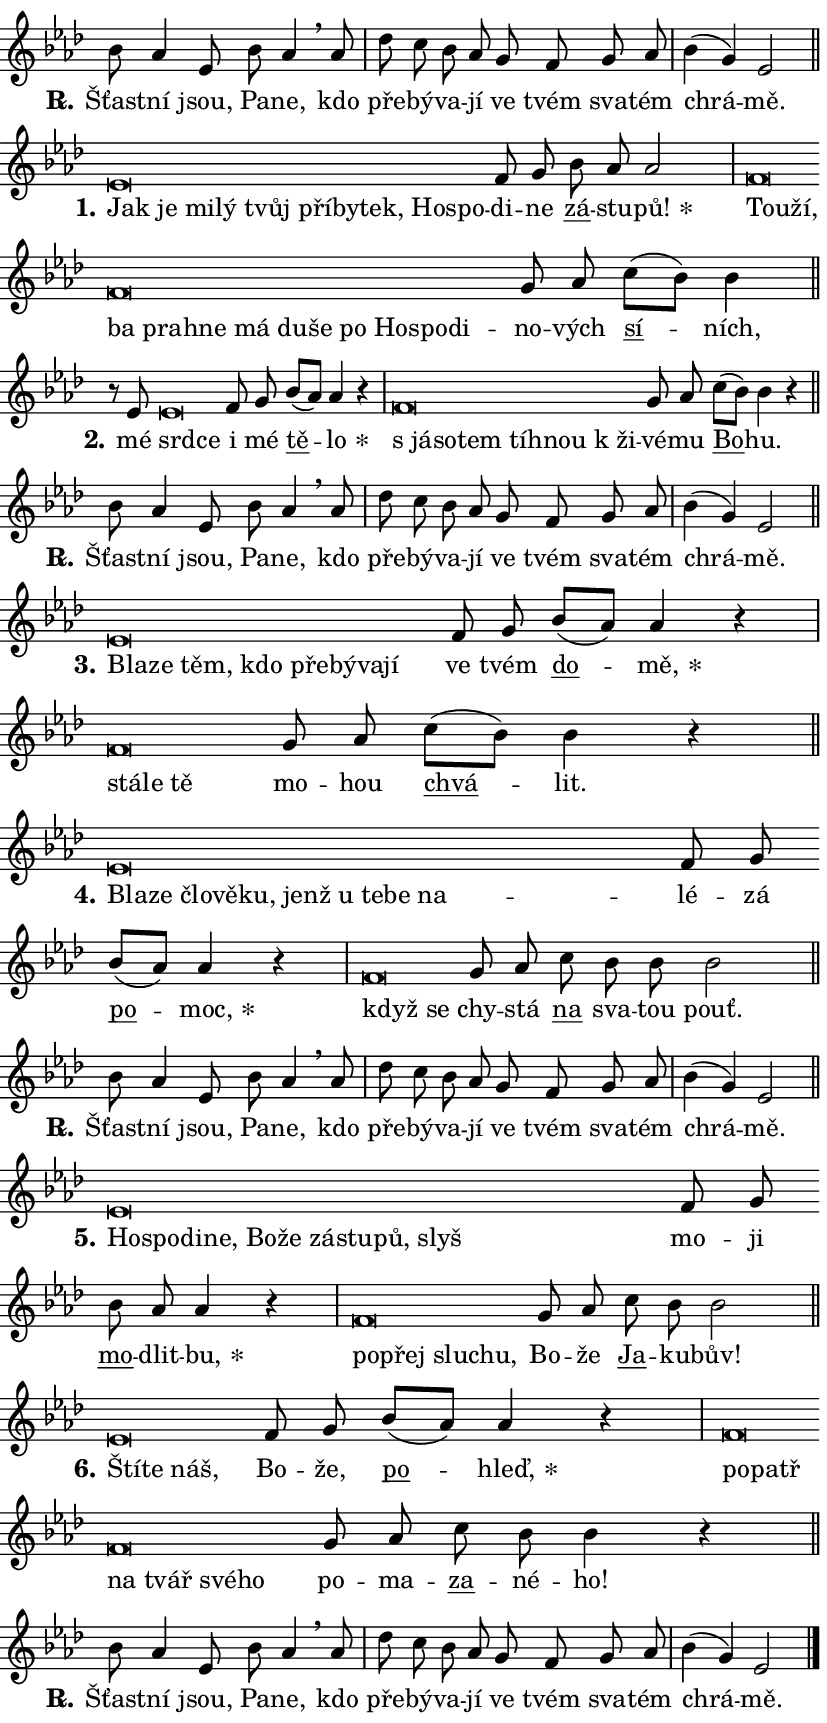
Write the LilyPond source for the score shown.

\version "2.24.0"
\header { tagline = "" }
\paper {
  indent = 0\cm
  top-margin = 0\cm
  right-margin = 0.13\cm % to fit lyric hyphens
  bottom-margin = 0\cm
  left-margin = 0\cm
  paper-width = 14\cm
  page-breaking = #ly:one-page-breaking
  system-system-spacing.basic-distance = #11
  score-system-spacing.basic-distance = #11
  ragged-last = ##f
}


%% Author: Thomas Morley
%% https://lists.gnu.org/archive/html/lilypond-user/2020-05/msg00002.html
#(define (line-position grob)
"Returns position of @var[grob} in current system:
   @code{'start}, if at first time-step
   @code{'end}, if at last time-step
   @code{'middle} otherwise
"
  (let* ((col (ly:item-get-column grob))
         (ln (ly:grob-object col 'left-neighbor))
         (rn (ly:grob-object col 'right-neighbor))
         (col-to-check-left (if (ly:grob? ln) ln col))
         (col-to-check-right (if (ly:grob? rn) rn col))
         (break-dir-left
           (and
             (ly:grob-property col-to-check-left 'non-musical #f)
             (ly:item-break-dir col-to-check-left)))
         (break-dir-right
           (and
             (ly:grob-property col-to-check-right 'non-musical #f)
             (ly:item-break-dir col-to-check-right))))
        (cond ((eqv? 1 break-dir-left) 'start)
              ((eqv? -1 break-dir-right) 'end)
              (else 'middle))))

#(define (tranparent-at-line-position vctor)
  (lambda (grob)
  "Relying on @code{line-position} select the relevant enry from @var{vctor}.
Used to determine transparency,"
    (case (line-position grob)
      ((end) (not (vector-ref vctor 0)))
      ((middle) (not (vector-ref vctor 1)))
      ((start) (not (vector-ref vctor 2))))))

noteHeadBreakVisibility =
#(define-music-function (break-visibility)(vector?)
"Makes @code{NoteHead}s transparent relying on @var{break-visibility}"
#{
  \override NoteHead.transparent =
    #(tranparent-at-line-position break-visibility)
#})

#(define delete-ledgers-for-transparent-note-heads
  (lambda (grob)
    "Reads whether a @code{NoteHead} is transparent.
If so this @code{NoteHead} is removed from @code{'note-heads} from
@var{grob}, which is supposed to be @code{LedgerLineSpanner}.
As a result ledgers are not printed for this @code{NoteHead}"
    (let* ((nhds-array (ly:grob-object grob 'note-heads))
           (nhds-list
             (if (ly:grob-array? nhds-array)
                 (ly:grob-array->list nhds-array)
                 '()))
           ;; Relies on the transparent-property being done before
           ;; Staff.LedgerLineSpanner.after-line-breaking is executed.
           ;; This is fragile ...
           (to-keep
             (remove
               (lambda (nhd)
                 (ly:grob-property nhd 'transparent #f))
               nhds-list)))
      ;; TODO find a better method to iterate over grob-arrays, similiar
      ;; to filter/remove etc for lists
      ;; For now rebuilt from scratch
      (set! (ly:grob-object grob 'note-heads)  '())
      (for-each
        (lambda (nhd)
          (ly:pointer-group-interface::add-grob grob 'note-heads nhd))
        to-keep))))

squashNotes = {
  \override NoteHead.X-extent = #'(-0.2 . 0.2)
  \override NoteHead.Y-extent = #'(-0.75 . 0)
  \override NoteHead.stencil =
    #(lambda (grob)
       (let ((pos (ly:grob-property grob 'staff-position)))
         (begin
           (if (< pos -7) (display "ERROR: Lower brevis then expected\n") (display ""))
           (if (<= pos -6) ly:text-interface::print ly:note-head::print))))
}
unSquashNotes = {
  \revert NoteHead.X-extent
  \revert NoteHead.Y-extent
  \revert NoteHead.stencil
}

hideNotes = \noteHeadBreakVisibility #begin-of-line-visible
unHideNotes = \noteHeadBreakVisibility #all-visible

% work-around for resetting accidentals
% https://lilypond.org/doc/v2.23/Documentation/notation/displaying-rhythms#unmetered-music
cadenzaMeasure = {
  \cadenzaOff
  \partial 1024 s1024
  \cadenzaOn
}

#(define-markup-command (accent layout props text) (markup?)
  "Underline accented syllable"
  (interpret-markup layout props
    #{\markup \override #'(offset . 4.3) \underline { #text }#}))

responsum = \markup \concat {
  "R" \hspace #-1.05 \path #0.1 #'((moveto 0 0.07) (lineto 0.9 0.8)) \hspace #0.05 "."
}

spaceSize = #0.6828661417322834 % exact space size for TeX Gyre Schola

\layout {
  \context {
    \Staff
    \remove "Time_signature_engraver"
    \override LedgerLineSpanner.after-line-breaking = #delete-ledgers-for-transparent-note-heads
  }
  \context {
    \Lyrics {
      \override LyricSpace.minimum-distance = \spaceSize
      \override LyricText.font-name = #"TeX Gyre Schola"
      \override LyricText.font-size = 1
      \override StanzaNumber.font-name = #"TeX Gyre Schola Bold"
      \override StanzaNumber.font-size = 1
    }
  }
  \context {
    \Score 
    \override NoteHead.text =
      #(lambda (grob) 
        (let ((pos (ly:grob-property grob 'staff-position)))
          #{\markup {
            \combine
              \halign #-0.55 \raise #(if (= pos -6) 0 0.5) \override #'(thickness . 2) \draw-line #'(3.2 . 0)
              \musicglyph "noteheads.sM1"
          }#}))
  }
}

% magnetic-lyrics.ily
%
%   written by
%     Jean Abou Samra <jean@abou-samra.fr>
%     Werner Lemberg <wl@gnu.org>
%
%   adapted by
%     Jiri Hon <jiri.hon@gmail.com>
%
% Version 2022-Apr-15

% https://www.mail-archive.com/lilypond-user@gnu.org/msg149350.html

#(define (Left_hyphen_pointer_engraver context)
   "Collect syllable-hyphen-syllable occurrences in lyrics and store
them in properties.  This engraver only looks to the left.  For
example, if the lyrics input is @code{foo -- bar}, it does the
following.

@itemize @bullet
@item
Set the @code{text} property of the @code{LyricHyphen} grob between
@q{foo} and @q{bar} to @code{foo}.

@item
Set the @code{left-hyphen} property of the @code{LyricText} grob with
text @q{foo} to the @code{LyricHyphen} grob between @q{foo} and
@q{bar}.
@end itemize

Use this auxiliary engraver in combination with the
@code{lyric-@/text::@/apply-@/magnetic-@/offset!} hook."
   (let ((hyphen #f)
         (text #f))
     (make-engraver
      (acknowledgers
       ((lyric-syllable-interface engraver grob source-engraver)
        (set! text grob)))
      (end-acknowledgers
       ((lyric-hyphen-interface engraver grob source-engraver)
        ;(when (not (grob::has-interface grob 'lyric-space-interface))
          (set! hyphen grob)));)
      ((stop-translation-timestep engraver)
       (when (and text hyphen)
         (ly:grob-set-object! text 'left-hyphen hyphen))
       (set! text #f)
       (set! hyphen #f)))))

#(define (lyric-text::apply-magnetic-offset! grob)
   "If the space between two syllables is less than the value in
property @code{LyricText@/.details@/.squash-threshold}, move the right
syllable to the left so that it gets concatenated with the left
syllable.

Use this function as a hook for
@code{LyricText@/.after-@/line-@/breaking} if the
@code{Left_@/hyphen_@/pointer_@/engraver} is active."
   (let ((hyphen (ly:grob-object grob 'left-hyphen #f)))
     (when hyphen
       (let ((left-text (ly:spanner-bound hyphen LEFT)))
         (when (grob::has-interface left-text 'lyric-syllable-interface)
           (let* ((common (ly:grob-common-refpoint grob left-text X))
                  (this-x-ext (ly:grob-extent grob common X))
                  (left-x-ext
                   (begin
                     ;; Trigger magnetism for left-text.
                     (ly:grob-property left-text 'after-line-breaking)
                     (ly:grob-extent left-text common X)))
                  ;; `delta` is the gap width between two syllables.
                  (delta (- (interval-start this-x-ext)
                            (interval-end left-x-ext)))
                  (details (ly:grob-property grob 'details))
                  (threshold (assoc-get 'squash-threshold details 0.2)))
             (when (< delta threshold)
               (let* (;; We have to manipulate the input text so that
                      ;; ligatures crossing syllable boundaries are not
                      ;; disabled.  For languages based on the Latin
                      ;; script this is essentially a beautification.
                      ;; However, for non-Western scripts it can be a
                      ;; necessity.
                      (lt (ly:grob-property left-text 'text))
                      (rt (ly:grob-property grob 'text))
                      (is-space (grob::has-interface hyphen 'lyric-space-interface))
                      (space (if is-space " " ""))
                      (extra-delta (if is-space spaceSize 0))
                      ;; Append new syllable.
                      (ltrt-space (if (and (string? lt) (string? rt))
                                (string-append lt space rt)
                                (make-concat-markup (list lt space rt))))
                      ;; Right-align `ltrt` to the right side.
                      (ltrt-space-markup (grob-interpret-markup
                               grob
                               (make-translate-markup
                                (cons (interval-length this-x-ext) 0)
                                (make-right-align-markup ltrt-space)))))
                 (begin
                   ;; Don't print `left-text`.
                   (ly:grob-set-property! left-text 'stencil #f)
                   ;; Set text and stencil (which holds all collected
                   ;; syllables so far) and shift it to the left.
                   (ly:grob-set-property! grob 'text ltrt-space)
                   (ly:grob-set-property! grob 'stencil ltrt-space-markup)
                   (ly:grob-translate-axis! grob (- (- delta extra-delta)) X))))))))))


#(define (lyric-hyphen::displace-bounds-first grob)
   ;; Make very sure this callback isn't triggered too early.
   (let ((left (ly:spanner-bound grob LEFT))
         (right (ly:spanner-bound grob RIGHT)))
     (ly:grob-property left 'after-line-breaking)
     (ly:grob-property right 'after-line-breaking)
     (ly:lyric-hyphen::print grob)))

squashThreshold = #0.4

\layout {
  \context {
    \Lyrics
    \consists #Left_hyphen_pointer_engraver
    \override LyricText.after-line-breaking =
      #lyric-text::apply-magnetic-offset!
    \override LyricHyphen.stencil = #lyric-hyphen::displace-bounds-first
    \override LyricText.details.squash-threshold = \squashThreshold
    \override LyricHyphen.minimum-distance = 0
    \override LyricHyphen.minimum-length = \squashThreshold
  }
}

squashText = \override LyricText.details.squash-threshold = 9999
unSquashText = \override LyricText.details.squash-threshold = \squashThreshold

leftText = \override LyricText.self-alignment-X = #LEFT
unLeftText = \revert LyricText.self-alignment-X

starOffset = #(lambda (grob) 
                (let ((x_offset (ly:self-alignment-interface::aligned-on-x-parent grob)))
                  (if (= x_offset 0) 0 (+ x_offset 1.2))))

star = #(define-music-function (syllable)(string?)
"Append star separator at the end of a syllable"
#{
  \once \override LyricText.X-offset = #starOffset
  \lyricmode { \markup {
    #syllable
    \override #'((font-name . "TeX Gyre Schola Bold")) \hspace #0.2 \lower #0.65 \larger "*"
  } }
#})

starAccent = #(define-music-function (syllable)(string?)
"Append star separator at the end of a syllable and make accent"
#{
  \once \override LyricText.X-offset = #starOffset
  \lyricmode { \markup {
    \accent #syllable
    \override #'((font-name . "TeX Gyre Schola Bold")) \hspace #0.2 \lower #0.65 \larger "*"
  } }
#})

breath = #(define-music-function (syllable)(string?)
"Append breathing indicator at the end of a syllable"
#{
  \lyricmode { \markup { #syllable "+" } }
#})

optionalBreath = #(define-music-function (syllable)(string?)
"Append optional breathing indicator at the end of a syllable"
#{
  \lyricmode { \markup { #syllable "(+)" } }
#})


\score {
    <<
        \new Voice = "melody" { \cadenzaOn \key as \major \relative { bes'8 as4 es8 bes' as4 \breathe as8 \cadenzaMeasure \bar "|" des c bes as \bar "" g f \bar "" g as \cadenzaMeasure \bar "|" bes4( g) es2 \cadenzaMeasure \bar "||" \break } }
        \new Lyrics \lyricsto "melody" { \lyricmode { \set stanza = \responsum
Šťast -- ní jsou, Pa -- ne, kdo pře -- bý -- va -- jí ve tvém sva -- tém chrá -- mě. } }
    >>
    \layout {}
}

\score {
    <<
        \new Voice = "melody" { \cadenzaOn \key as \major \relative { \squashNotes es'\breve*1/16 \hideNotes \breve*1/16 \bar "" \breve*1/16 \bar "" \breve*1/16 \bar "" \breve*1/16 \bar "" \breve*1/16 \bar "" \breve*1/16 \bar "" \breve*1/16 \bar "" \breve*1/16 \breve*1/16 \bar "" \unHideNotes \unSquashNotes f8 g \bar "" bes as as2 \cadenzaMeasure \bar "|" \squashNotes f\breve*1/16 \hideNotes \breve*1/16 \bar "" \breve*1/16 \bar "" \breve*1/16 \bar "" \breve*1/16 \bar "" \breve*1/16 \bar "" \breve*1/16 \bar "" \breve*1/16 \bar "" \breve*1/16 \bar "" \breve*1/16 \bar "" \breve*1/16 \breve*1/16 \bar "" \unHideNotes \unSquashNotes g8 as \bar "" c[( bes)] bes4 \cadenzaMeasure \bar "||" \break } }
        \new Lyrics \lyricsto "melody" { \lyricmode { \set stanza = "1."
\leftText Jak \squashText je mi -- lý tvůj pří -- by -- tek, Ho -- spo -- \unLeftText \unSquashText di -- ne \markup \accent zá -- stu -- \star pů! \leftText Tou -- \squashText ží, ba pra -- hne má du -- še po Ho -- spo -- di -- \unLeftText \unSquashText no -- vých \markup \accent sí -- ních, } }
    >>
    \layout {}
}

\score {
    <<
        \new Voice = "melody" { \cadenzaOn \key as \major \relative { r8 es' \squashNotes es\breve*1/16 \hideNotes \breve*1/16 \bar "" \unHideNotes \unSquashNotes f8 g \bar "" bes[( as)] as4 r \cadenzaMeasure \bar "|" \squashNotes f\breve*1/16 \hideNotes \breve*1/16 \bar "" \breve*1/16 \bar "" \breve*1/16 \bar "" \breve*1/16 \breve*1/16 \bar "" \unHideNotes \unSquashNotes g8 as \bar "" c[( bes)] bes4 r \cadenzaMeasure \bar "||" \break } }
        \new Lyrics \lyricsto "melody" { \lyricmode { \set stanza = "2."
mé \leftText srd -- \squashText ce \unLeftText \unSquashText i mé \markup \accent tě -- \star lo \leftText "s já" -- \squashText so -- tem tíh -- nou "k ži" -- \unLeftText \unSquashText vé -- mu \markup \accent Bo -- hu. } }
    >>
    \layout {}
}

\score {
    <<
        \new Voice = "melody" { \cadenzaOn \key as \major \relative { bes'8 as4 es8 bes' as4 \breathe as8 \cadenzaMeasure \bar "|" des c bes as \bar "" g f \bar "" g as \cadenzaMeasure \bar "|" bes4( g) es2 \cadenzaMeasure \bar "||" \break } }
        \new Lyrics \lyricsto "melody" { \lyricmode { \set stanza = \responsum
Šťast -- ní jsou, Pa -- ne, kdo pře -- bý -- va -- jí ve tvém sva -- tém chrá -- mě. } }
    >>
    \layout {}
}

\score {
    <<
        \new Voice = "melody" { \cadenzaOn \key as \major \relative { \squashNotes es'\breve*1/16 \hideNotes \breve*1/16 \bar "" \breve*1/16 \bar "" \breve*1/16 \bar "" \breve*1/16 \bar "" \breve*1/16 \bar "" \breve*1/16 \breve*1/16 \bar "" \unHideNotes \unSquashNotes f8 g \bar "" bes[( as)] as4 r \cadenzaMeasure \bar "|" \squashNotes f\breve*1/16 \hideNotes \breve*1/16 \breve*1/16 \bar "" \unHideNotes \unSquashNotes g8 as \bar "" c[( bes)] bes4 r \cadenzaMeasure \bar "||" \break } }
        \new Lyrics \lyricsto "melody" { \lyricmode { \set stanza = "3."
\leftText Bla -- \squashText ze těm, kdo pře -- bý -- va -- jí \unLeftText \unSquashText ve tvém \markup \accent do -- \star mě, \leftText stá -- \squashText le tě \unLeftText \unSquashText mo -- hou \markup \accent chvá -- lit. } }
    >>
    \layout {}
}

\score {
    <<
        \new Voice = "melody" { \cadenzaOn \key as \major \relative { \squashNotes es'\breve*1/16 \hideNotes \breve*1/16 \bar "" \breve*1/16 \bar "" \breve*1/16 \bar "" \breve*1/16 \bar "" \breve*1/16 \bar "" \breve*1/16 \bar "" \breve*1/16 \bar "" \breve*1/16 \breve*1/16 \bar "" \unHideNotes \unSquashNotes f8 g \bar "" bes[( as)] as4 r \cadenzaMeasure \bar "|" \squashNotes f\breve*1/16 \hideNotes \breve*1/16 \bar "" \unHideNotes \unSquashNotes g8 as \bar "" c bes bes bes2 \cadenzaMeasure \bar "||" \break } }
        \new Lyrics \lyricsto "melody" { \lyricmode { \set stanza = "4."
\leftText Bla -- \squashText ze člo -- vě -- ku, jenž u te -- be na -- \unLeftText \unSquashText lé -- zá \markup \accent po -- \star moc, \leftText když \squashText se \unLeftText \unSquashText chy -- stá \markup \accent na sva -- tou pouť. } }
    >>
    \layout {}
}

\score {
    <<
        \new Voice = "melody" { \cadenzaOn \key as \major \relative { bes'8 as4 es8 bes' as4 \breathe as8 \cadenzaMeasure \bar "|" des c bes as \bar "" g f \bar "" g as \cadenzaMeasure \bar "|" bes4( g) es2 \cadenzaMeasure \bar "||" \break } }
        \new Lyrics \lyricsto "melody" { \lyricmode { \set stanza = \responsum
Šťast -- ní jsou, Pa -- ne, kdo pře -- bý -- va -- jí ve tvém sva -- tém chrá -- mě. } }
    >>
    \layout {}
}

\score {
    <<
        \new Voice = "melody" { \cadenzaOn \key as \major \relative { \squashNotes es'\breve*1/16 \hideNotes \breve*1/16 \bar "" \breve*1/16 \bar "" \breve*1/16 \bar "" \breve*1/16 \bar "" \breve*1/16 \bar "" \breve*1/16 \bar "" \breve*1/16 \bar "" \breve*1/16 \breve*1/16 \bar "" \unHideNotes \unSquashNotes f8 g \bar "" bes as as4 r \cadenzaMeasure \bar "|" \squashNotes f\breve*1/16 \hideNotes \breve*1/16 \bar "" \breve*1/16 \breve*1/16 \bar "" \unHideNotes \unSquashNotes g8 as \bar "" c bes bes2 \cadenzaMeasure \bar "||" \break } }
        \new Lyrics \lyricsto "melody" { \lyricmode { \set stanza = "5."
\leftText Ho -- \squashText spo -- di -- ne, Bo -- že zá -- stu -- pů, slyš \unLeftText \unSquashText mo -- ji \markup \accent mo -- dlit -- \star bu, \leftText po -- \squashText přej slu -- chu, \unLeftText \unSquashText Bo -- že \markup \accent Ja -- ku -- bův! } }
    >>
    \layout {}
}

\score {
    <<
        \new Voice = "melody" { \cadenzaOn \key as \major \relative { \squashNotes es'\breve*1/16 \hideNotes \breve*1/16 \breve*1/16 \bar "" \unHideNotes \unSquashNotes f8 g \bar "" bes[( as)] as4 r \cadenzaMeasure \bar "|" \squashNotes f\breve*1/16 \hideNotes \breve*1/16 \bar "" \breve*1/16 \bar "" \breve*1/16 \bar "" \breve*1/16 \breve*1/16 \bar "" \unHideNotes \unSquashNotes g8 as \bar "" c bes bes4 r \cadenzaMeasure \bar "||" \break } }
        \new Lyrics \lyricsto "melody" { \lyricmode { \set stanza = "6."
\leftText Ští -- \squashText te náš, \unLeftText \unSquashText Bo -- že, \markup \accent po -- \star hleď, \leftText po -- \squashText patř na tvář své -- ho \unLeftText \unSquashText po -- ma -- \markup \accent za -- né -- ho! } }
    >>
    \layout {}
}

\score {
    <<
        \new Voice = "melody" { \cadenzaOn \key as \major \relative { bes'8 as4 es8 bes' as4 \breathe as8 \cadenzaMeasure \bar "|" des c bes as \bar "" g f \bar "" g as \cadenzaMeasure \bar "|" bes4( g) es2 \cadenzaMeasure \bar "||" \break } \bar "|." }
        \new Lyrics \lyricsto "melody" { \lyricmode { \set stanza = \responsum
Šťast -- ní jsou, Pa -- ne, kdo pře -- bý -- va -- jí ve tvém sva -- tém chrá -- mě. } }
    >>
    \layout {}
}
